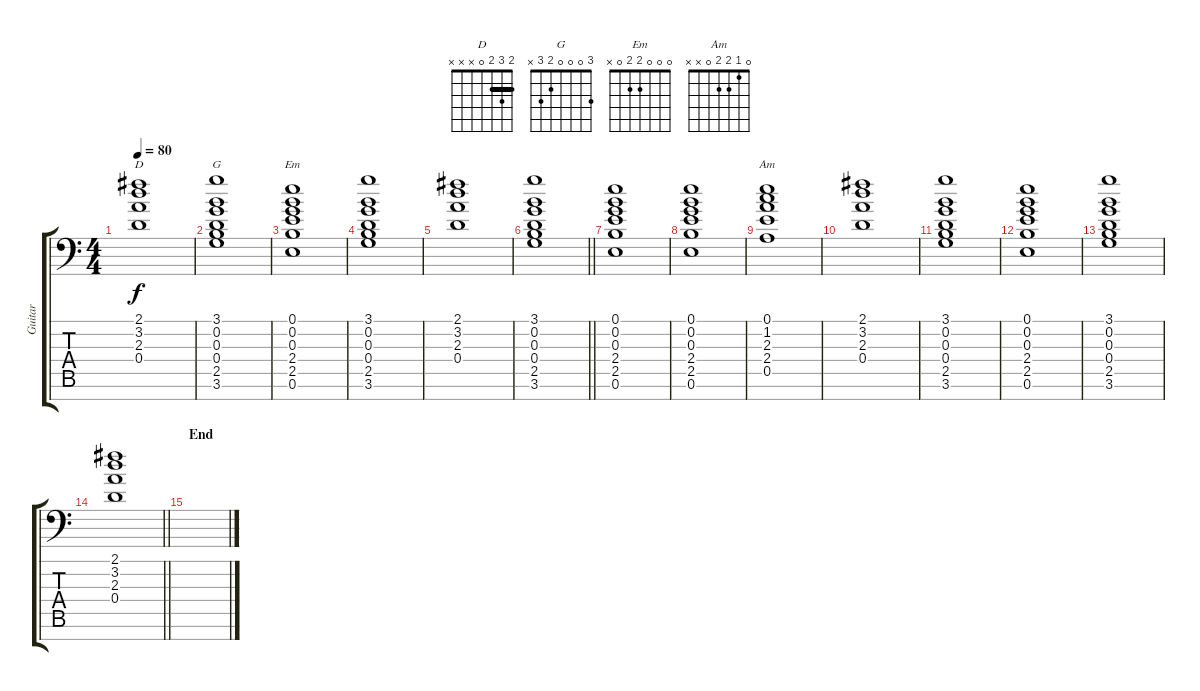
\track ("Guitar" "Guitar") {instrument acousticguitarsteel}
\staff {score tabs}
\tuning (E4 B3 G3 D3 A2 E2 C-1) {hide}
\chord ("D" 2 3 2 0 x x x) {barre 2}
\chord ("G" 3 0 0 0 2 3 x)
\chord ("Em" 0 0 0 2 2 0 x)
\chord ("Am" 0 1 2 2 0 x x)
\ts (4 4)
\tempo 80
\clef f4
\ks c
(2.1 3.2 2.3 0.4).1{ch "D" dy f} |
(3.1 0.2 0.3 0.4 2.5 3.6).1{ch "G"} |
(0.1 0.2 0.3 2.4 2.5 0.6).1{ch "Em"} |
(3.1 0.2 0.3 0.4 2.5 3.6).1 |
(2.1 3.2 2.3 0.4).1 |
\barLineRight lightlight
(3.1 0.2 0.3 0.4 2.5 3.6).1 |
(0.1 0.2 0.3 2.4 2.5 0.6).1 |
(0.1 0.2 0.3 2.4 2.5 0.6).1 |
(0.1 1.2 2.3 2.4 0.5).1{ch "Am"} |
(2.1 3.2 2.3 0.4).1 |
(3.1 0.2 0.3 0.4 2.5 3.6).1 |
(0.1 0.2 0.3 2.4 2.5 0.6).1 |
(3.1 0.2 0.3 0.4 2.5 3.6).1 |
\barLineRight lightlight
(2.1 3.2 2.3 0.4).1 |
\section ("" "End")
